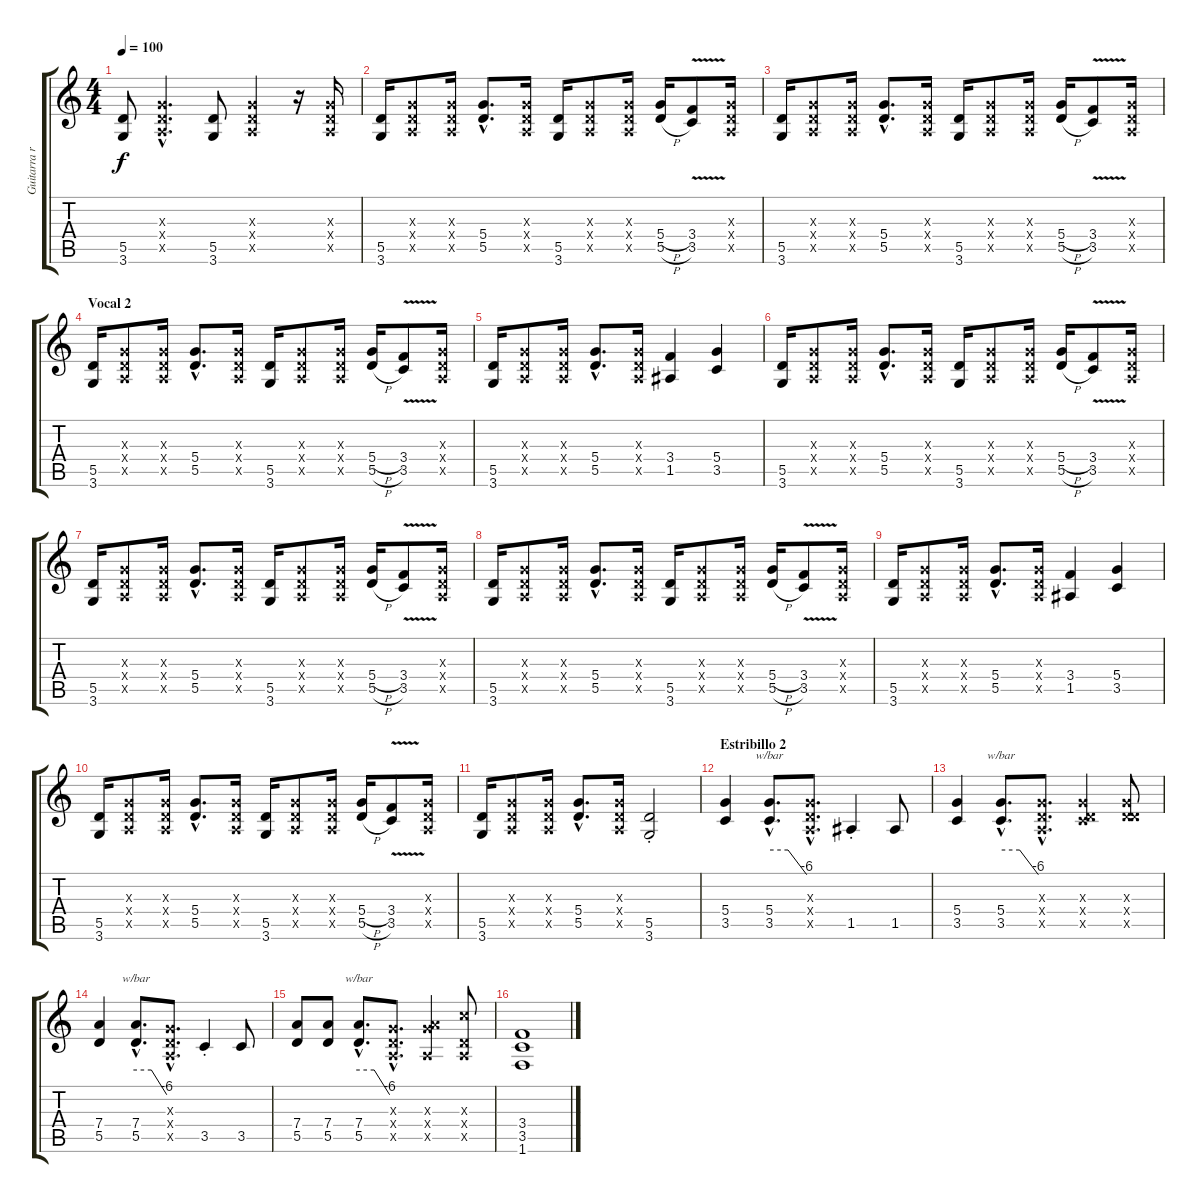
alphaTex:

\track ("Guitarra rítmica" "Guitarra r") {instrument distortionguitar}
\staff {score tabs}
\tuning (E4 B3 G3 D3 A2 E2) {hide}
\ts (4 4)
\tempo 100
\clef g2
\ks c
(5.5 3.6).8{dy f} (0.3{hac x} 0.4{hac x} 0.5{hac x}).4{d} (5.5 3.6).8 (0.3{x} 0.4{x} 0.5{x}).4 r.16 (0.3{x} 0.4{x} 0.5{x}).16 |
(5.5 3.6).16 (0.3{x} 0.4{x} 0.5{x}).8 (0.3{x} 0.4{x} 0.5{x}).16 (5.4{hac} 5.5{hac}).8{d} (0.3{x} 0.4{x} 0.5{x}).16 (5.5 3.6).16 (0.3{x} 0.4{x} 0.5{x}).8 (0.3{x} 0.4{x} 0.5{x}).16 (5.4{h} 5.5{h}).16 (3.4{v} 3.5{v}).8 (0.3{x} 0.4{x} 0.5{x}).16 |
(5.5 3.6).16 (0.3{x} 0.4{x} 0.5{x}).8 (0.3{x} 0.4{x} 0.5{x}).16 (5.4{hac} 5.5{hac}).8{d} (0.3{x} 0.4{x} 0.5{x}).16 (5.5 3.6).16 (0.3{x} 0.4{x} 0.5{x}).8 (0.3{x} 0.4{x} 0.5{x}).16 (5.4{h} 5.5{h}).16 (3.4{v} 3.5{v}).8 (0.3{x} 0.4{x} 0.5{x}).16 |
\section ("" "Vocal 2")
(5.5 3.6).16 (0.3{x} 0.4{x} 0.5{x}).8 (0.3{x} 0.4{x} 0.5{x}).16 (5.4{hac} 5.5{hac}).8{d} (0.3{x} 0.4{x} 0.5{x}).16 (5.5 3.6).16 (0.3{x} 0.4{x} 0.5{x}).8 (0.3{x} 0.4{x} 0.5{x}).16 (5.4{h} 5.5{h}).16 (3.4{v} 3.5{v}).8 (0.3{x} 0.4{x} 0.5{x}).16 |
(5.5 3.6).16 (0.3{x} 0.4{x} 0.5{x}).8 (0.3{x} 0.4{x} 0.5{x}).16 (5.4{hac} 5.5{hac}).8{d} (0.3{x} 0.4{x} 0.5{x}).16 (3.4 1.5).4 (5.4 3.5).4 |
(5.5 3.6).16 (0.3{x} 0.4{x} 0.5{x}).8 (0.3{x} 0.4{x} 0.5{x}).16 (5.4{hac} 5.5{hac}).8{d} (0.3{x} 0.4{x} 0.5{x}).16 (5.5 3.6).16 (0.3{x} 0.4{x} 0.5{x}).8 (0.3{x} 0.4{x} 0.5{x}).16 (5.4{h} 5.5{h}).16 (3.4{v} 3.5{v}).8 (0.3{x} 0.4{x} 0.5{x}).16 |
(5.5 3.6).16 (0.3{x} 0.4{x} 0.5{x}).8 (0.3{x} 0.4{x} 0.5{x}).16 (5.4{hac} 5.5{hac}).8{d} (0.3{x} 0.4{x} 0.5{x}).16 (5.5 3.6).16 (0.3{x} 0.4{x} 0.5{x}).8 (0.3{x} 0.4{x} 0.5{x}).16 (5.4{h} 5.5{h}).16 (3.4{v} 3.5{v}).8 (0.3{x} 0.4{x} 0.5{x}).16 |
(5.5 3.6).16 (0.3{x} 0.4{x} 0.5{x}).8 (0.3{x} 0.4{x} 0.5{x}).16 (5.4{hac} 5.5{hac}).8{d} (0.3{x} 0.4{x} 0.5{x}).16 (5.5 3.6).16 (0.3{x} 0.4{x} 0.5{x}).8 (0.3{x} 0.4{x} 0.5{x}).16 (5.4{h} 5.5{h}).16 (3.4{v} 3.5{v}).8 (0.3{x} 0.4{x} 0.5{x}).16 |
(5.5 3.6).16 (0.3{x} 0.4{x} 0.5{x}).8 (0.3{x} 0.4{x} 0.5{x}).16 (5.4{hac} 5.5{hac}).8{d} (0.3{x} 0.4{x} 0.5{x}).16 (3.4 1.5).4 (5.4 3.5).4 |
(5.5 3.6).16 (0.3{x} 0.4{x} 0.5{x}).8 (0.3{x} 0.4{x} 0.5{x}).16 (5.4{hac} 5.5{hac}).8{d} (0.3{x} 0.4{x} 0.5{x}).16 (5.5 3.6).16 (0.3{x} 0.4{x} 0.5{x}).8 (0.3{x} 0.4{x} 0.5{x}).16 (5.4{h} 5.5{h}).16 (3.4{v} 3.5{v}).8 (0.3{x} 0.4{x} 0.5{x}).16 |
(5.5 3.6).16 (0.3{x} 0.4{x} 0.5{x}).8 (0.3{x} 0.4{x} 0.5{x}).16 (5.4{hac} 5.5{hac}).8{d} (0.3{x} 0.4{x} 0.5{x}).16 (5.5{st} 3.6{st}).2 |
\section ("" "Estribillo 2")
(5.4 3.5).4 (5.4{hac} 3.5{hac}).8{d tbe (custom default 0 0 30 0 60 -24)} (0.3{hac x} 0.4{hac x} 0.5{hac x}).8{d} 1.5{st}.4 1.5.8 |
(5.4 3.5).4 (5.4{hac} 3.5{hac}).8{d tbe (custom default 0 0 30 0 60 -24)} (0.3{hac x} 0.4{hac x} 0.5{hac x}).8{d} (0.3{x} 0.4{x} 3.5{x}).4 (0.3{x} 0.4{x} 5.5{x}).8 |
(7.4 5.5).4 (7.4{hac} 5.5{hac}).8{d tbe (custom default 0 0 30 0 60 -24)} (0.3{hac x} 0.4{hac x} 0.5{hac x}).8{d} 3.5{st}.4 3.5.8 |
(7.4 5.5).8 (7.4 5.5).8 (7.4{hac} 5.5{hac}).8{d tbe (custom default 0 0 30 0 60 -24)} (0.3{hac x} 0.4{hac x} 0.5{hac x}).8{d} (0.3{x} 7.4{x} 0.5{x}).4 (5.3{x} 0.4{x} 0.5{x}).8 |
(3.4 3.5 1.6).1
